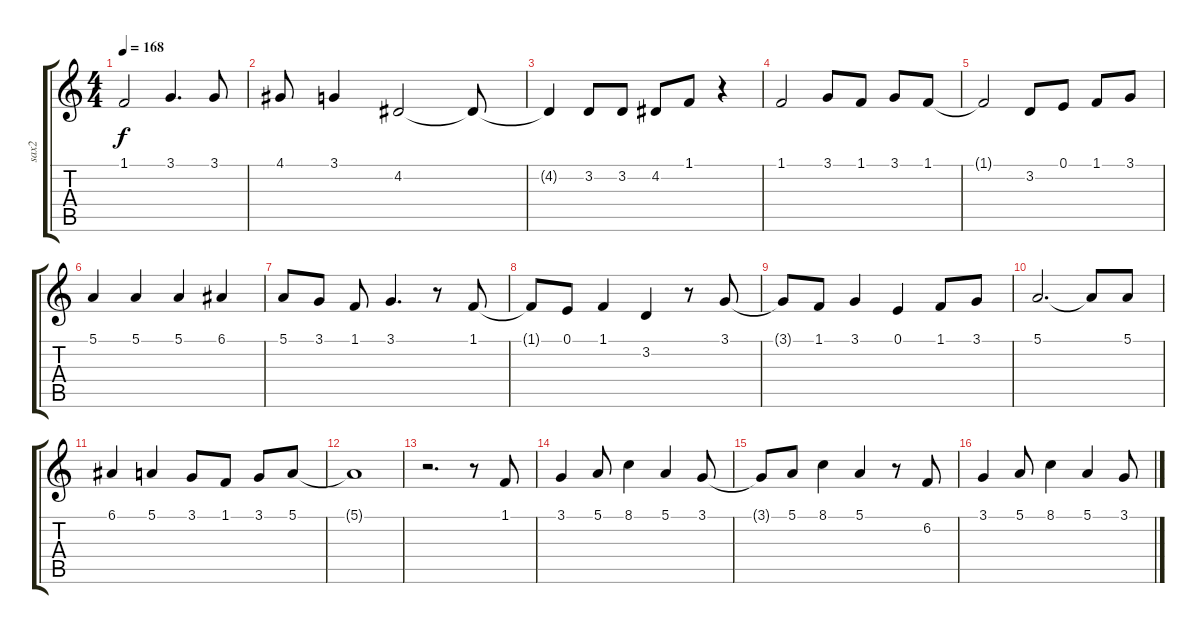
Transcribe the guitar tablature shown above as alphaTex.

\track ("sax2" "sax2") {instrument altosax}
\staff {score tabs}
\tuning (E4 B3 G3 D3 A2 E2) {hide}
\ts (4 4)
\tempo 168
\clef g2
\ks c
1.1.2{dy f} 3.1.4{d} 3.1.8 |
4.1.8 3.1.4 4.2.2 4.2{t}.8 |
4.2{t}.4 3.2.8 3.2.8 4.2.8 1.1.8 r.4 |
1.1.2 3.1.8 1.1.8 3.1.8 1.1.8 |
1.1{t}.2 3.2.8 0.1.8 1.1.8 3.1.8 |
5.1.4 5.1.4 5.1.4 6.1.4 |
5.1.8 3.1.8 1.1.8 3.1.4{d} r.8 1.1.8 |
1.1{t}.8 0.1.8 1.1.4 3.2.4 r.8 3.1.8 |
3.1{t}.8 1.1.8 3.1.4 0.1.4 1.1.8 3.1.8 |
5.1.2{d} 5.1{t}.8 5.1.8 |
6.1.4 5.1.4 3.1.8 1.1.8 3.1.8 5.1.8 |
5.1{t}.1 |
r.2{d} r.8 1.1.8 |
3.1.4 5.1.8 8.1.4 5.1.4 3.1.8 |
3.1{t}.8 5.1.8 8.1.4 5.1.4 r.8 6.2.8 |
3.1.4 5.1.8 8.1.4 5.1.4 3.1.8
